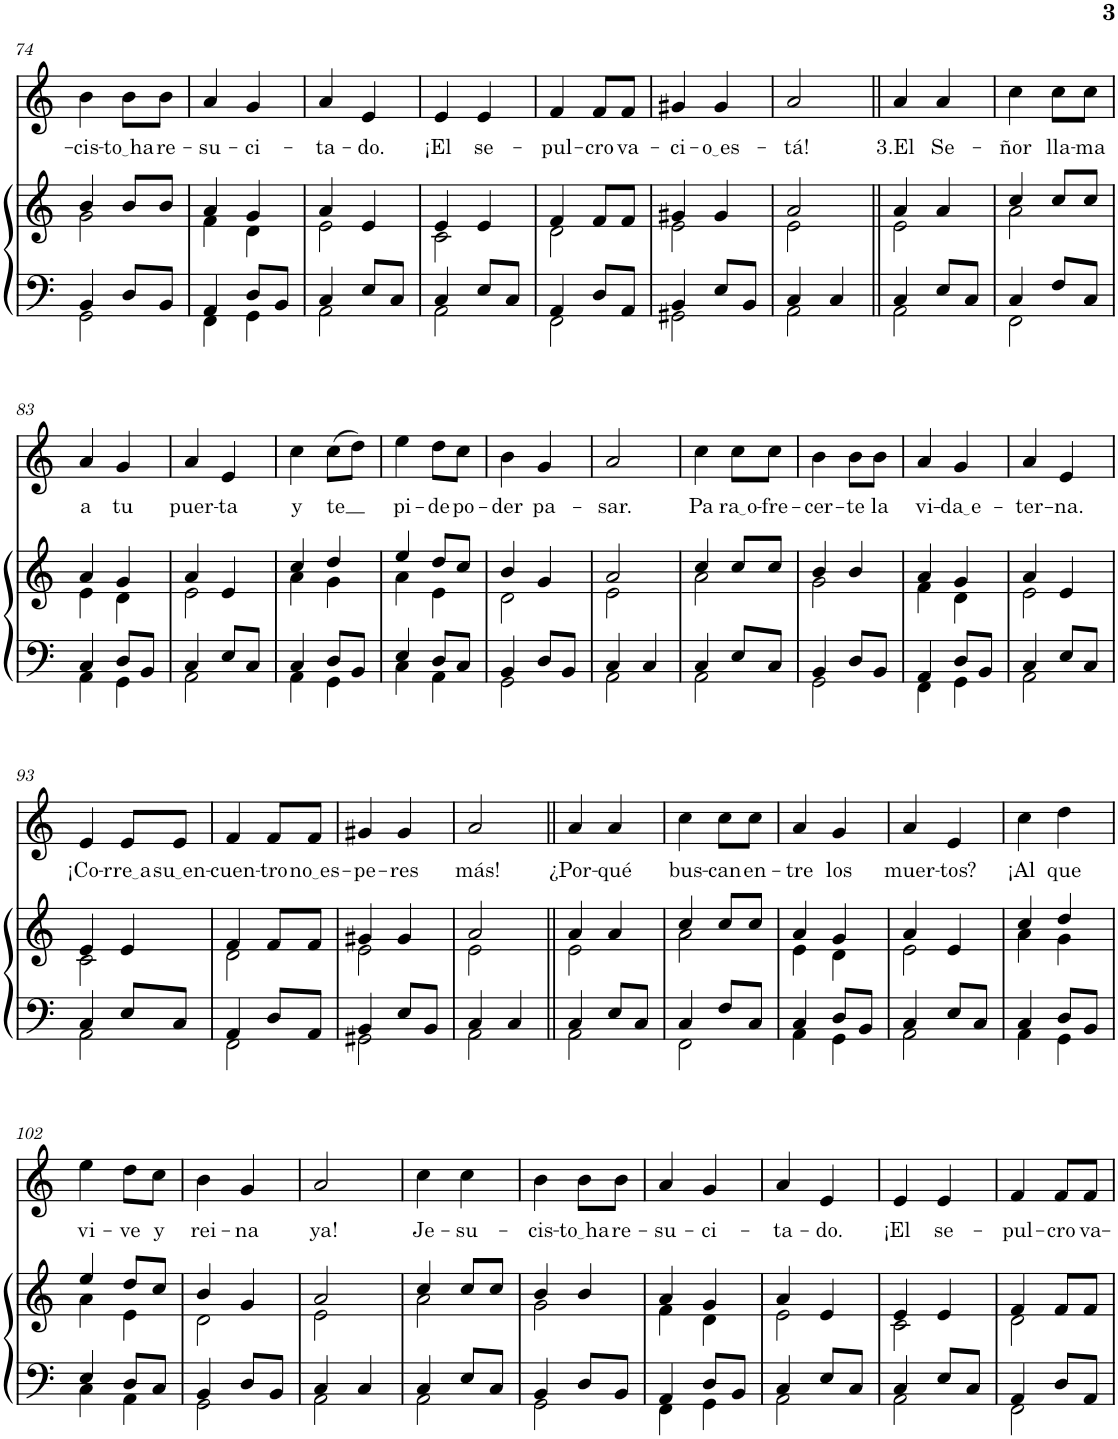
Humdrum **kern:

**kern	**kern	**harte	**kern	**text
*part2	*part2	*part2	*part1	*part1
*staff3	*staff2	*	*staff1	*staff1
*I"Órgano	*	*	*I"Soprano	*
!!LO:PB:g=z
*clefF4	*clefG2	*	*clefG2	*
*k[]	*k[]	*	*k[]	*
*M2/4	*M2/4	*	*M2/4	*
=74	=74	=74	=74	=74
*^	*^	*	*	*
!	!	!	!	!	!	!LO:LY:b
4BB/	2GG\	4b/	2g\	G:maj	4b\	-cis-
!	!	!	!	!	!	!LO:LY:b
8D/L	.	8b/L	.	.	8b\L	to ha
!	!	!	!	!	!	!LO:LY:b
8BB/J	.	8b/J	.	.	8b\J	re-
=75	=75	=75	=75	=75	=75	=75
!	!	!	!	!	!	!LO:LY:b
4AA/	4FF\	4a/	4f\	F:maj	4a/	-su-
!	!	!	!	!	!	!LO:LY:b
8D/L	4GG\	4g/	4d\	G:maj	4g/	-ci-
8BB/J	.	.	.	.	.	.
=76	=76	=76	=76	=76	=76	=76
!	!	!	!	!LO:H:kt=m	!	!LO:LY:b
4C/	2AA\	4a/	2e\	A:min	4a/	-ta-
!	!	!	!	!	!	!LO:LY:b
8E/L	.	4e/	.	.	4e/	-do.
8C/J	.	.	.	.	.	.
=77	=77	=77	=77	=77	=77	=77
!	!	!	!	!	!	!LO:LY:b
4C/	2AA\	4e/	2c\	.	4e/	¡El
!	!	!	!	!	!	!LO:LY:b
8E/L	.	4e/	.	.	4e/	se-
8C/J	.	.	.	.	.	.
=78	=78	=78	=78	=78	=78	=78
!	!	!	!	!LO:H:kt=m	!	!LO:LY:b
4AA/	2FF\	4f/	2d\	D:min	4f/	-pul-
!	!	!	!	!	!	!LO:LY:b
8D/L	.	8f/L	.	.	8f/L	-cro
!	!	!	!	!	!	!LO:LY:b
8AA/J	.	8f/J	.	.	8f/J	va-
=79	=79	=79	=79	=79	=79	=79
!	!	!	!	!LO:H:kt=7	!	!LO:LY:b
4BB/	2GG#X\	4g#X/	2e\	E:7	4g#X/	-ci-
!	!	!	!	!	!	!LO:LY:b
8E/L	.	4g#/	.	.	4g#/	o es
8BB/J	.	.	.	.	.	.
=80	=80	=80	=80	=80	=80	=80
!	!	!	!	!LO:H:kt=m	!	!LO:LY:b
4C/	2AA\	2a/	2e\	A:min	2a/	-tá!
4C/	.	.	.	.	.	.
=81||	=81||	=81||	=81||	=81||	=81||	=81||
!	!	!	!	!LO:H:kt=m	!	!LO:LY:b
4C/	2AA\	4a/	2e\	A:min	4a/	3.El
!	!	!	!	!	!	!LO:LY:b
8E/L	.	4a/	.	.	4a/	Se-
8C/J	.	.	.	.	.	.
=82	=82	=82	=82	=82	=82	=82
!	!	!	!	!	!	!LO:LY:b
4C/	2FF\	4cc/	2a\	F:maj	4cc\	-ñor
!	!	!	!	!	!	!LO:LY:b
8F/L	.	8cc/L	.	.	8cc\L	lla-
!	!	!	!	!	!	!LO:LY:b
8C/J	.	8cc/J	.	.	8cc\J	-ma
!!LO:LB:g=z
=83	=83	=83	=83	=83	=83	=83
!	!	!	!	!LO:H:kt=m	!	!LO:LY:b
4C/	4AA\	4a/	4e\	A:min	4a/	a
!	!	!	!	!	!	!LO:LY:b
8D/L	4GG\	4g/	4d\	G:maj	4g/	tu
8BB/J	.	.	.	.	.	.
=84	=84	=84	=84	=84	=84	=84
!	!	!	!	!LO:H:kt=m	!	!LO:LY:b
4C/	2AA\	4a/	2e\	A:min	4a/	puer-
!	!	!	!	!	!	!LO:LY:b
8E/L	.	4e/	.	.	4e/	-ta
8C/J	.	.	.	.	.	.
=85	=85	=85	=85	=85	=85	=85
!	!	!	!	!LO:H:kt=m	!	!LO:LY:b
4C/	4AA\	4cc/	4a\	A:min	4cc\	y
!	!	!	!	!	!	!LO:LY:b
8D/L	4GG\	4dd/	4g\	G:maj	(8cc\L	-te
8BB/J	.	.	.	.	8dd\J)	.
=86	=86	=86	=86	=86	=86	=86
!	!	!	!	!LO:H:kt=m	!	!LO:LY:b
4E/	4C\	4ee/	4a\	A:min	4ee\	pi-
!	!	!	!	!	!	!LO:LY:b
8D/L	4AA\	8dd/L	4e\	.	8dd\L	-de
!	!	!	!	!	!	!LO:LY:b
8C/J	.	8cc/J	.	.	8cc\J	po-
=87	=87	=87	=87	=87	=87	=87
!	!	!	!	!	!	!LO:LY:b
4BB/	2GG\	4b/	2d\	G:maj	4b\	-der
!	!	!	!	!	!	!LO:LY:b
8D/L	.	4g/	.	.	4g/	pa-
8BB/J	.	.	.	.	.	.
=88	=88	=88	=88	=88	=88	=88
!	!	!	!	!LO:H:kt=m	!	!LO:LY:b
4C/	2AA\	2a/	2e\	A:min	2a/	-sar.
4C/	.	.	.	.	.	.
=89	=89	=89	=89	=89	=89	=89
!	!	!	!	!	!	!LO:LY:b
4C/	2AA\	4cc/	2a\	.	4cc\	Pa
!	!	!	!	!	!	!LO:LY:b
8E/L	.	8cc/L	.	.	8cc\L	ra o
!	!	!	!	!	!	!LO:LY:b
8C/J	.	8cc/J	.	.	8cc\J	-fre-
=90	=90	=90	=90	=90	=90	=90
!	!	!	!	!	!	!LO:LY:b
4BB/	2GG\	4b/	2g\	G:maj	4b\	-cer-
!	!	!	!	!	!	!LO:LY:b
8D/L	.	4b/	.	.	8b\L	-te
!	!	!	!	!	!	!LO:LY:b
8BB/J	.	.	.	.	8b\J	la
=91	=91	=91	=91	=91	=91	=91
!	!	!	!	!	!	!LO:LY:b
4AA/	4FF\	4a/	4f\	F:maj	4a/	vi-
!	!	!	!	!	!	!LO:LY:b
8D/L	4GG\	4g/	4d\	G:maj	4g/	da e
8BB/J	.	.	.	.	.	.
=92	=92	=92	=92	=92	=92	=92
!	!	!	!	!LO:H:kt=m	!	!LO:LY:b
4C/	2AA\	4a/	2e\	A:min	4a/	-ter-
!	!	!	!	!	!	!LO:LY:b
8E/L	.	4e/	.	.	4e/	-na.
8C/J	.	.	.	.	.	.
!!LO:LB:g=z
=93	=93	=93	=93	=93	=93	=93
!	!	!	!	!	!	!LO:LY:b
4C/	2AA\	4e/	2c\	.	4e/	¡Co-
!	!	!	!	!	!	!LO:LY:b
8E/L	.	4e/	.	.	8e/L	rre a
!	!	!	!	!	!	!LO:LY:b
8C/J	.	.	.	.	8e/J	su en
=94	=94	=94	=94	=94	=94	=94
!	!	!	!	!LO:H:kt=m	!	!LO:LY:b
4AA/	2FF\	4f/	2d\	D:min	4f/	-cuen-
!	!	!	!	!	!	!LO:LY:b
8D/L	.	8f/L	.	.	8f/L	-tro
!	!	!	!	!	!	!LO:LY:b
8AA/J	.	8f/J	.	.	8f/J	no es
=95	=95	=95	=95	=95	=95	=95
!	!	!	!	!LO:H:kt=7	!	!LO:LY:b
4BB/	2GG#X\	4g#X/	2e\	E:7	4g#X/	-pe-
!	!	!	!	!	!	!LO:LY:b
8E/L	.	4g#/	.	.	4g#/	-res
8BB/J	.	.	.	.	.	.
=96	=96	=96	=96	=96	=96	=96
!	!	!	!	!LO:H:kt=m	!	!LO:LY:b
4C/	2AA\	2a/	2e\	A:min	2a/	más!
4C/	.	.	.	.	.	.
=97||	=97||	=97||	=97||	=97||	=97||	=97||
!	!	!	!	!LO:H:kt=m	!	!LO:LY:b
4C/	2AA\	4a/	2e\	A:min	4a/	¿Por-
!	!	!	!	!	!	!LO:LY:b
8E/L	.	4a/	.	.	4a/	-qué
8C/J	.	.	.	.	.	.
=98	=98	=98	=98	=98	=98	=98
!	!	!	!	!	!	!LO:LY:b
4C/	2FF\	4cc/	2a\	F:maj	4cc\	bus-
!	!	!	!	!	!	!LO:LY:b
8F/L	.	8cc/L	.	.	8cc\L	-can
!	!	!	!	!	!	!LO:LY:b
8C/J	.	8cc/J	.	.	8cc\J	en-
=99	=99	=99	=99	=99	=99	=99
!	!	!	!	!LO:H:kt=m	!	!LO:LY:b
4C/	4AA\	4a/	4e\	A:min	4a/	-tre
!	!	!	!	!	!	!LO:LY:b
8D/L	4GG\	4g/	4d\	G:maj	4g/	los
8BB/J	.	.	.	.	.	.
=100	=100	=100	=100	=100	=100	=100
!	!	!	!	!LO:H:kt=m	!	!LO:LY:b
4C/	2AA\	4a/	2e\	A:min	4a/	muer-
!	!	!	!	!	!	!LO:LY:b
8E/L	.	4e/	.	.	4e/	-tos?
8C/J	.	.	.	.	.	.
=101	=101	=101	=101	=101	=101	=101
!	!	!	!	!LO:H:kt=m	!	!LO:LY:b
4C/	4AA\	4cc/	4a\	A:min	4cc\	¡Al
!	!	!	!	!	!	!LO:LY:b
8D/L	4GG\	4dd/	4g\	G:maj	4dd\	que
8BB/J	.	.	.	.	.	.
!!LO:LB:g=z
=102	=102	=102	=102	=102	=102	=102
!	!	!	!	!LO:H:kt=m	!	!LO:LY:b
4E/	4C\	4ee/	4a\	A:min	4ee\	vi-
!	!	!	!	!	!	!LO:LY:b
8D/L	4AA\	8dd/L	4e\	.	8dd\L	-ve
!	!	!	!	!	!	!LO:LY:b
8C/J	.	8cc/J	.	.	8cc\J	y
=103	=103	=103	=103	=103	=103	=103
!	!	!	!	!	!	!LO:LY:b
4BB/	2GG\	4b/	2d\	G:maj	4b\	rei-
!	!	!	!	!	!	!LO:LY:b
8D/L	.	4g/	.	.	4g/	-na
8BB/J	.	.	.	.	.	.
=104	=104	=104	=104	=104	=104	=104
!	!	!	!	!LO:H:kt=m	!	!LO:LY:b
4C/	2AA\	2a/	2e\	A:min	2a/	ya!
4C/	.	.	.	.	.	.
=105	=105	=105	=105	=105	=105	=105
!	!	!	!	!	!	!LO:LY:b
4C/	2AA\	4cc/	2a\	.	4cc\	Je-
!	!	!	!	!	!	!LO:LY:b
8E/L	.	8cc/L	.	.	4cc\	-su-
8C/J	.	8cc/J	.	.	.	.
=106	=106	=106	=106	=106	=106	=106
!	!	!	!	!	!	!LO:LY:b
4BB/	2GG\	4b/	2g\	G:maj	4b\	-cis-
!	!	!	!	!	!	!LO:LY:b
8D/L	.	4b/	.	.	8b\L	to ha
!	!	!	!	!	!	!LO:LY:b
8BB/J	.	.	.	.	8b\J	re-
=107	=107	=107	=107	=107	=107	=107
!	!	!	!	!	!	!LO:LY:b
4AA/	4FF\	4a/	4f\	F:maj	4a/	-su-
!	!	!	!	!	!	!LO:LY:b
8D/L	4GG\	4g/	4d\	G:maj	4g/	-ci-
8BB/J	.	.	.	.	.	.
=108	=108	=108	=108	=108	=108	=108
!	!	!	!	!LO:H:kt=m	!	!LO:LY:b
4C/	2AA\	4a/	2e\	A:min	4a/	-ta-
!	!	!	!	!	!	!LO:LY:b
8E/L	.	4e/	.	.	4e/	-do.
8C/J	.	.	.	.	.	.
=109	=109	=109	=109	=109	=109	=109
!	!	!	!	!	!	!LO:LY:b
4C/	2AA\	4e/	2c\	.	4e/	¡El
!	!	!	!	!	!	!LO:LY:b
8E/L	.	4e/	.	.	4e/	se-
8C/J	.	.	.	.	.	.
=110	=110	=110	=110	=110	=110	=110
!	!	!	!	!LO:H:kt=m	!	!LO:LY:b
4AA/	2FF\	4f/	2d\	D:min	4f/	-pul-
!	!	!	!	!	!	!LO:LY:b
8D/L	.	8f/L	.	.	8f/L	-cro
!	!	!	!	!	!	!LO:LY:b
8AA/J	.	8f/J	.	.	8f/J	va-
*v	*v	*	*	*	*	*
*	*v	*v	*	*	*
=	=	=	=	=
*-	*-	*-	*-	*-
